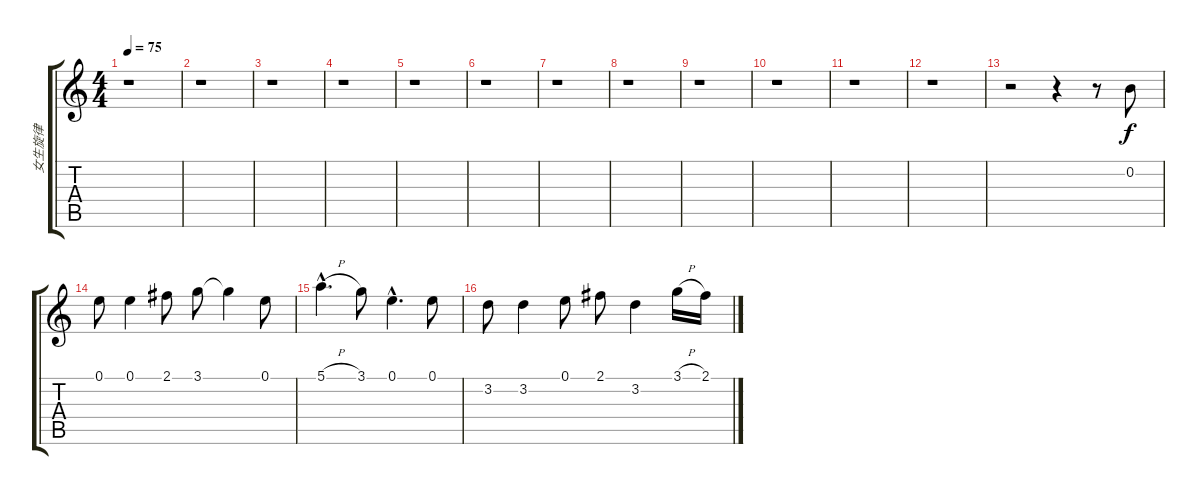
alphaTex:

\track ("女生旋律" "女生旋律") {instrument acousticguitarnylon}
\staff {score tabs}
\tuning (E4 B3 G3 D3 A2 E2) {hide}
\ts (4 4)
\tempo 75
\clef g2
\ks c
r.1{dy f instrument acousticguitarnylon} |
r.1 |
r.1 |
r.1 |
r.1 |
r.1 |
r.1 |
r.1 |
r.1 |
r.1 |
r.1 |
r.1 |
r.2 r.4 r.8 0.2.8 |
0.1.8 0.1.4 2.1.8 3.1.8 3.1{t}.4 0.1.8 |
5.1{h hac}.4{d} 3.1.8 0.1{hac}.4{d} 0.1.8 |
3.2.8 3.2.4 0.1.8 2.1.8 3.2.4 3.1{h}.16 2.1.16
